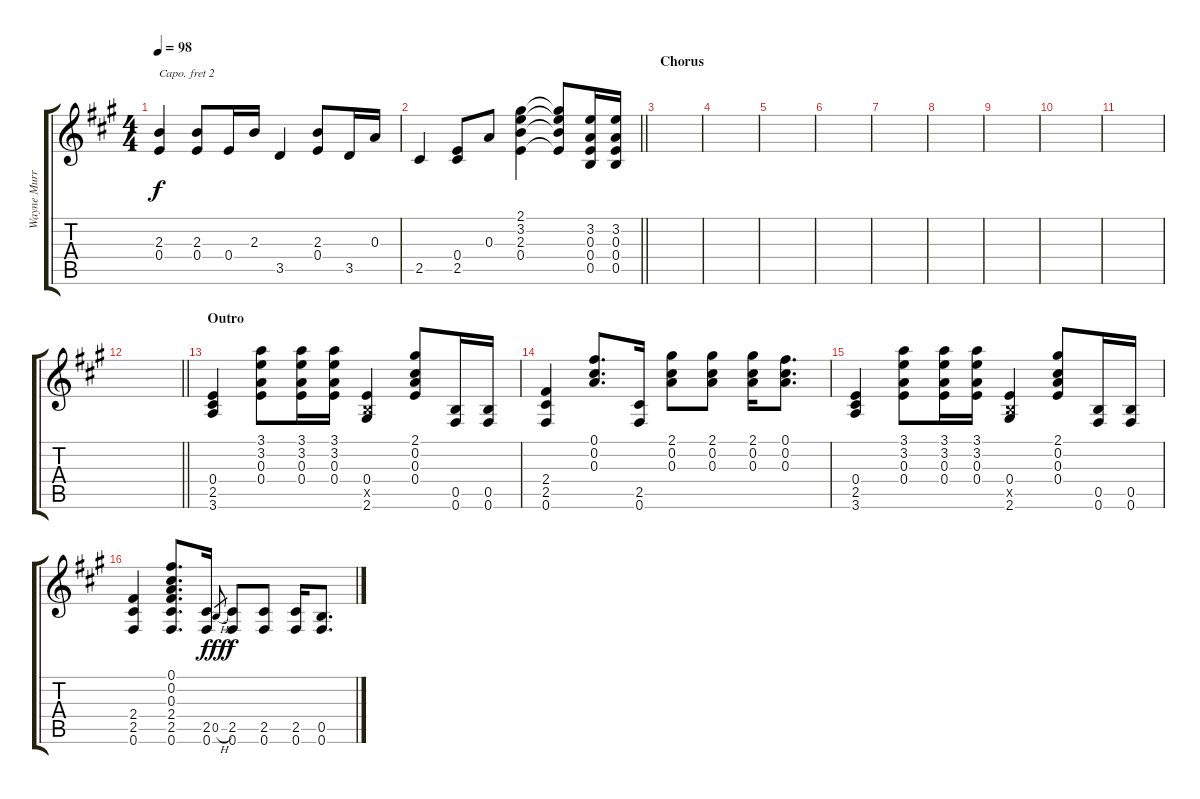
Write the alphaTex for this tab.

\track ("Wayne Murray (Guitar)" "Wayne Murr") {instrument acousticguitarsteel}
\staff {score tabs}
\capo 2
\tuning (E4 B3 G3 D3 A2 E2) {hide}
\ts (4 4)
\tempo 98
\clef g2
\ks a
(2.3 0.4).4{dy f} (2.3 0.4).8 0.4.16 2.3.16 3.5.4 (2.3 0.4).8 3.5.16 0.3.16 |
\barLineRight lightlight
2.5.4 (0.4 2.5).8 0.3.8 (2.1 3.2 2.3 0.4).4 (2.1{t} 3.2{t} 2.3{t} 0.4{t}).8 (3.2 0.3 0.4 0.5).16 (3.2 0.3 0.4 0.5).16 |
\section ("" "Chorus")
|
|
|
|
|
|
|
|
|
\barLineRight lightlight
|
\section ("" "Outro")
(0.4 2.5 3.6).4 (3.1 3.2 0.3 0.4).8 (3.1 3.2 0.3 0.4).16 (3.1 3.2 0.3 0.4).16 (0.4 0.5{x} 2.6).4 (2.1 0.2 0.3 0.4).8 (0.5 0.6).16 (0.5 0.6).16 |
(2.4 2.5 0.6).4 (0.1 0.2 0.3).8{d} (2.5 0.6).16 (2.1 0.2 0.3).8 (2.1 0.2 0.3).8 (2.1 0.2 0.3).16 (0.1 0.2 0.3).8{d} |
(0.4 2.5 3.6).4 (3.1 3.2 0.3 0.4).8 (3.1 3.2 0.3 0.4).16 (3.1 3.2 0.3 0.4).16 (0.4 0.5{x} 2.6).4 (2.1 0.2 0.3 0.4).8 (0.5 0.6).16 (0.5 0.6).16 |
(2.4 2.5 0.6).4 (0.1 0.2 0.3 2.4 2.5 0.6).8{d} (2.5 0.6).16 0.5{h}.8{gr dy fff} (2.5 0.6).8{dy f} (2.5 0.6).8 (2.5 0.6).16 (0.5 0.6).8{d}
